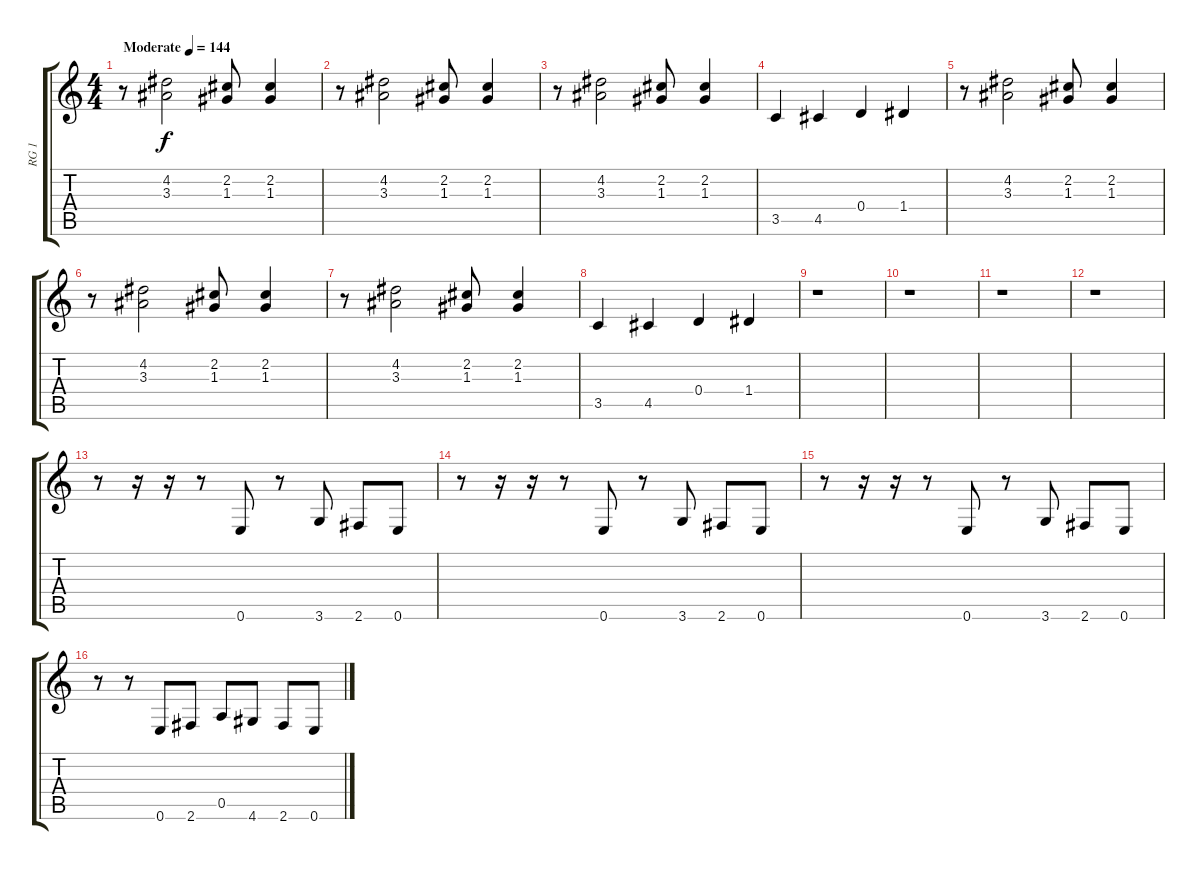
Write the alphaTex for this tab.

\track ("RG 1" "RG 1") {instrument distortionguitar}
\staff {score tabs}
\tuning (E4 B3 G3 D3 A2 E2) {hide}
\ts (4 4)
\tempo (144 "Moderate")
\clef g2
\ks c
r.8{dy f instrument distortionguitar} (4.2 3.3).2 (2.2 1.3).8 (2.2 1.3).4 |
r.8 (4.2 3.3).2 (2.2 1.3).8 (2.2 1.3).4 |
r.8 (4.2 3.3).2 (2.2 1.3).8 (2.2 1.3).4 |
3.5.4 4.5.4 0.4.4 1.4.4 |
r.8 (4.2 3.3).2 (2.2 1.3).8 (2.2 1.3).4 |
r.8 (4.2 3.3).2 (2.2 1.3).8 (2.2 1.3).4 |
r.8 (4.2 3.3).2 (2.2 1.3).8 (2.2 1.3).4 |
3.5.4 4.5.4 0.4.4 1.4.4 |
r.1 |
r.1 |
r.1 |
r.1 |
r.8 r.16 r.16 r.8 0.6.8 r.8 3.6.8 2.6.8 0.6.8 |
r.8 r.16 r.16 r.8 0.6.8 r.8 3.6.8 2.6.8 0.6.8 |
r.8 r.16 r.16 r.8 0.6.8 r.8 3.6.8 2.6.8 0.6.8 |
r.8 r.8 0.6.8 2.6.8 0.5.8 4.6.8 2.6.8 0.6.8
